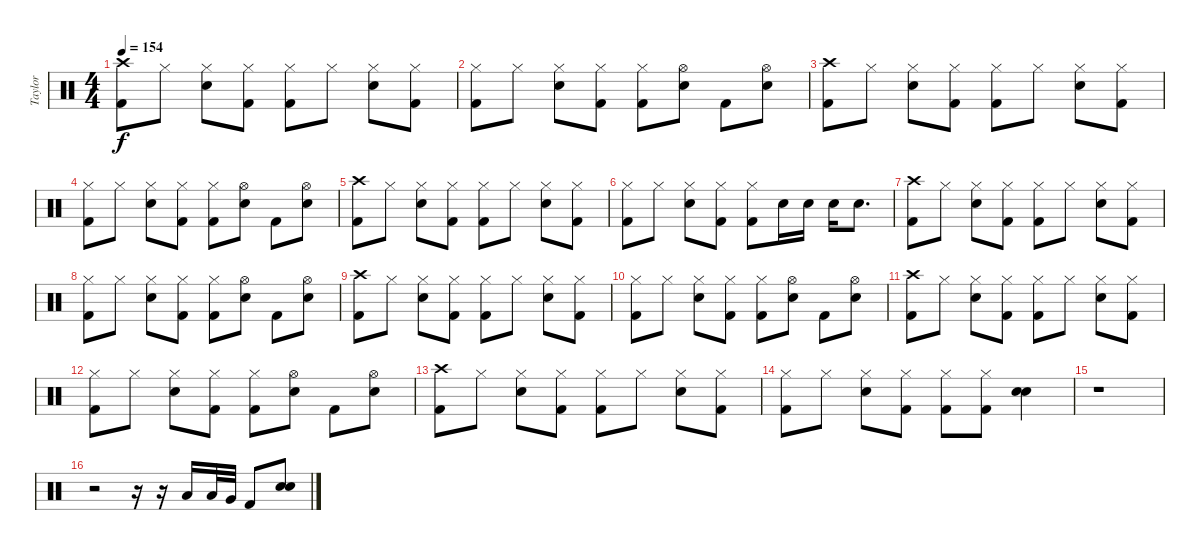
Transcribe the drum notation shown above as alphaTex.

\track ("Taylor" "Taylor") {instrument percussion}
\staff {score}
\articulation defaults
\ts (4 4)
\tempo 154
\clef neutral
\ks c
("Crash high (hit)" "Kick (hit) 2").8{dy f} "Hi-Hat (closed)".8 ("Hi-Hat (closed)" "Snare (hit) 2").8 ("Hi-Hat (closed)" "Kick (hit) 2").8 ("Hi-Hat (closed)" "Kick (hit) 2").8 "Hi-Hat (closed)".8 ("Hi-Hat (closed)" "Snare (hit) 2").8 ("Hi-Hat (closed)" "Kick (hit) 2").8 |
("Hi-Hat (closed)" "Kick (hit) 2").8 "Hi-Hat (closed)".8 ("Hi-Hat (closed)" "Snare (hit) 2").8 ("Hi-Hat (closed)" "Kick (hit) 2").8 ("Hi-Hat (closed)" "Kick (hit) 2").8 ("Hi-Hat (open)" "Snare (hit) 2").8 "Kick (hit) 2".8 ("Hi-Hat (open)" "Snare (hit) 2").8 |
("Crash high (hit)" "Kick (hit) 2").8 "Hi-Hat (closed)".8 ("Hi-Hat (closed)" "Snare (hit) 2").8 ("Hi-Hat (closed)" "Kick (hit) 2").8 ("Hi-Hat (closed)" "Kick (hit) 2").8 "Hi-Hat (closed)".8 ("Hi-Hat (closed)" "Snare (hit) 2").8 ("Hi-Hat (closed)" "Kick (hit) 2").8 |
("Hi-Hat (closed)" "Kick (hit) 2").8 "Hi-Hat (closed)".8 ("Hi-Hat (closed)" "Snare (hit) 2").8 ("Hi-Hat (closed)" "Kick (hit) 2").8 ("Hi-Hat (closed)" "Kick (hit) 2").8 ("Hi-Hat (open)" "Snare (hit) 2").8 "Kick (hit) 2".8 ("Hi-Hat (open)" "Snare (hit) 2").8 |
("Crash high (hit)" "Kick (hit) 2").8 "Hi-Hat (closed)".8 ("Hi-Hat (closed)" "Snare (hit) 2").8 ("Hi-Hat (closed)" "Kick (hit) 2").8 ("Hi-Hat (closed)" "Kick (hit) 2").8 "Hi-Hat (closed)".8 ("Hi-Hat (closed)" "Snare (hit) 2").8 ("Hi-Hat (closed)" "Kick (hit) 2").8 |
("Hi-Hat (closed)" "Kick (hit) 2").8 "Hi-Hat (closed)".8 ("Hi-Hat (closed)" "Snare (hit) 2").8 ("Hi-Hat (closed)" "Kick (hit) 2").8 ("Hi-Hat (closed)" "Kick (hit) 2").8 "Snare (hit) 2".16 "Snare (hit) 2".16 "Snare (hit) 2".16 "Snare (hit) 2".8{d} |
("Crash high (hit)" "Kick (hit) 2").8 "Hi-Hat (closed)".8 ("Hi-Hat (closed)" "Snare (hit) 2").8 ("Hi-Hat (closed)" "Kick (hit) 2").8 ("Hi-Hat (closed)" "Kick (hit) 2").8 "Hi-Hat (closed)".8 ("Hi-Hat (closed)" "Snare (hit) 2").8 ("Hi-Hat (closed)" "Kick (hit) 2").8 |
("Hi-Hat (closed)" "Kick (hit) 2").8 "Hi-Hat (closed)".8 ("Hi-Hat (closed)" "Snare (hit) 2").8 ("Hi-Hat (closed)" "Kick (hit) 2").8 ("Hi-Hat (closed)" "Kick (hit) 2").8 ("Hi-Hat (open)" "Snare (hit) 2").8 "Kick (hit) 2".8 ("Hi-Hat (open)" "Snare (hit) 2").8 |
("Crash high (hit)" "Kick (hit) 2").8 "Hi-Hat (closed)".8 ("Hi-Hat (closed)" "Snare (hit) 2").8 ("Hi-Hat (closed)" "Kick (hit) 2").8 ("Hi-Hat (closed)" "Kick (hit) 2").8 "Hi-Hat (closed)".8 ("Hi-Hat (closed)" "Snare (hit) 2").8 ("Hi-Hat (closed)" "Kick (hit) 2").8 |
("Hi-Hat (closed)" "Kick (hit) 2").8 "Hi-Hat (closed)".8 ("Hi-Hat (closed)" "Snare (hit) 2").8 ("Hi-Hat (closed)" "Kick (hit) 2").8 ("Hi-Hat (closed)" "Kick (hit) 2").8 ("Hi-Hat (open)" "Snare (hit) 2").8 "Kick (hit) 2".8 ("Hi-Hat (open)" "Snare (hit) 2").8 |
("Crash high (hit)" "Kick (hit) 2").8 "Hi-Hat (closed)".8 ("Hi-Hat (closed)" "Snare (hit) 2").8 ("Hi-Hat (closed)" "Kick (hit) 2").8 ("Hi-Hat (closed)" "Kick (hit) 2").8 "Hi-Hat (closed)".8 ("Hi-Hat (closed)" "Snare (hit) 2").8 ("Hi-Hat (closed)" "Kick (hit) 2").8 |
("Hi-Hat (closed)" "Kick (hit) 2").8 "Hi-Hat (closed)".8 ("Hi-Hat (closed)" "Snare (hit) 2").8 ("Hi-Hat (closed)" "Kick (hit) 2").8 ("Hi-Hat (closed)" "Kick (hit) 2").8 ("Hi-Hat (open)" "Snare (hit) 2").8 "Kick (hit) 2".8 ("Hi-Hat (open)" "Snare (hit) 2").8 |
("Crash high (hit)" "Kick (hit) 2").8 "Hi-Hat (closed)".8 ("Hi-Hat (closed)" "Snare (hit) 2").8 ("Hi-Hat (closed)" "Kick (hit) 2").8 ("Hi-Hat (closed)" "Kick (hit) 2").8 "Hi-Hat (closed)".8 ("Hi-Hat (closed)" "Snare (hit) 2").8 ("Hi-Hat (closed)" "Kick (hit) 2").8 |
("Hi-Hat (closed)" "Kick (hit) 2").8 "Hi-Hat (closed)".8 ("Hi-Hat (closed)" "Snare (hit) 2").8 ("Hi-Hat (closed)" "Kick (hit) 2").8 ("Hi-Hat (closed)" "Kick (hit) 2").8 ("Hi-Hat (closed)" "Kick (hit) 2").8 ("Snare (hit) 2" "Snare (hit) 2").4{bd 240} |
r.1 |
r.2 r.16 r.16 "Low Tom (hit)".16 "Low Tom (hit)".32 "Very Low Tom (hit)".32 "Kick (hit) 2".8 ("Snare (hit) 2" "Snare (hit) 2").8
